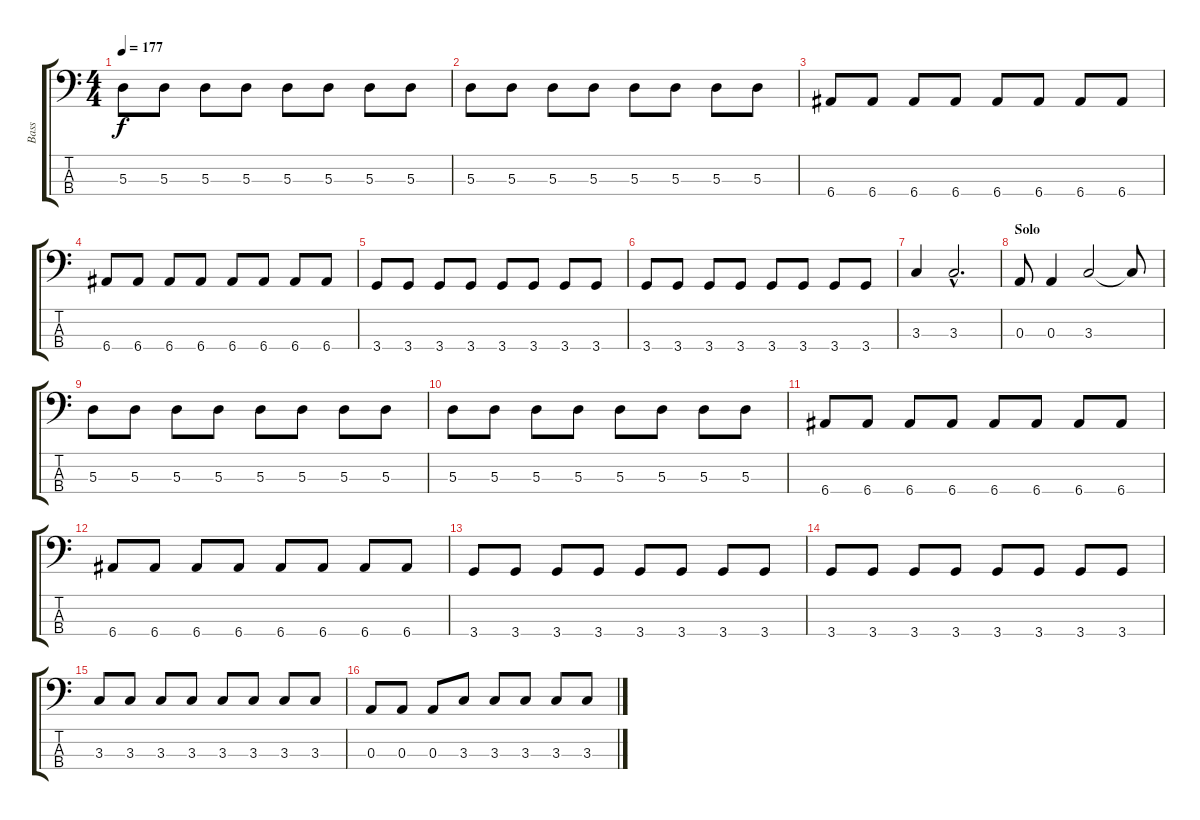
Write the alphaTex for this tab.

\track ("Bass" "Bass") {instrument electricbassfinger}
\staff {score tabs}
\tuning (G2 D2 A1 E1) {hide}
\ts (4 4)
\tempo 177
\clef f4
\ks c
5.3.8{dy f} 5.3.8 5.3.8 5.3.8 5.3.8 5.3.8 5.3.8 5.3.8 |
5.3.8 5.3.8 5.3.8 5.3.8 5.3.8 5.3.8 5.3.8 5.3.8 |
6.4.8 6.4.8 6.4.8 6.4.8 6.4.8 6.4.8 6.4.8 6.4.8 |
6.4.8 6.4.8 6.4.8 6.4.8 6.4.8 6.4.8 6.4.8 6.4.8 |
3.4.8 3.4.8 3.4.8 3.4.8 3.4.8 3.4.8 3.4.8 3.4.8 |
3.4.8 3.4.8 3.4.8 3.4.8 3.4.8 3.4.8 3.4.8 3.4.8 |
3.3.4 3.3{hac}.2{d} |
\section ("" "Solo")
0.3.8 0.3.4 3.3.2 3.3{t}.8 |
5.3.8 5.3.8 5.3.8 5.3.8 5.3.8 5.3.8 5.3.8 5.3.8 |
5.3.8 5.3.8 5.3.8 5.3.8 5.3.8 5.3.8 5.3.8 5.3.8 |
6.4.8 6.4.8 6.4.8 6.4.8 6.4.8 6.4.8 6.4.8 6.4.8 |
6.4.8 6.4.8 6.4.8 6.4.8 6.4.8 6.4.8 6.4.8 6.4.8 |
3.4.8 3.4.8 3.4.8 3.4.8 3.4.8 3.4.8 3.4.8 3.4.8 |
3.4.8 3.4.8 3.4.8 3.4.8 3.4.8 3.4.8 3.4.8 3.4.8 |
3.3.8 3.3.8 3.3.8 3.3.8 3.3.8 3.3.8 3.3.8 3.3.8 |
0.3.8 0.3.8 0.3.8 3.3.8 3.3.8 3.3.8 3.3.8 3.3.8
